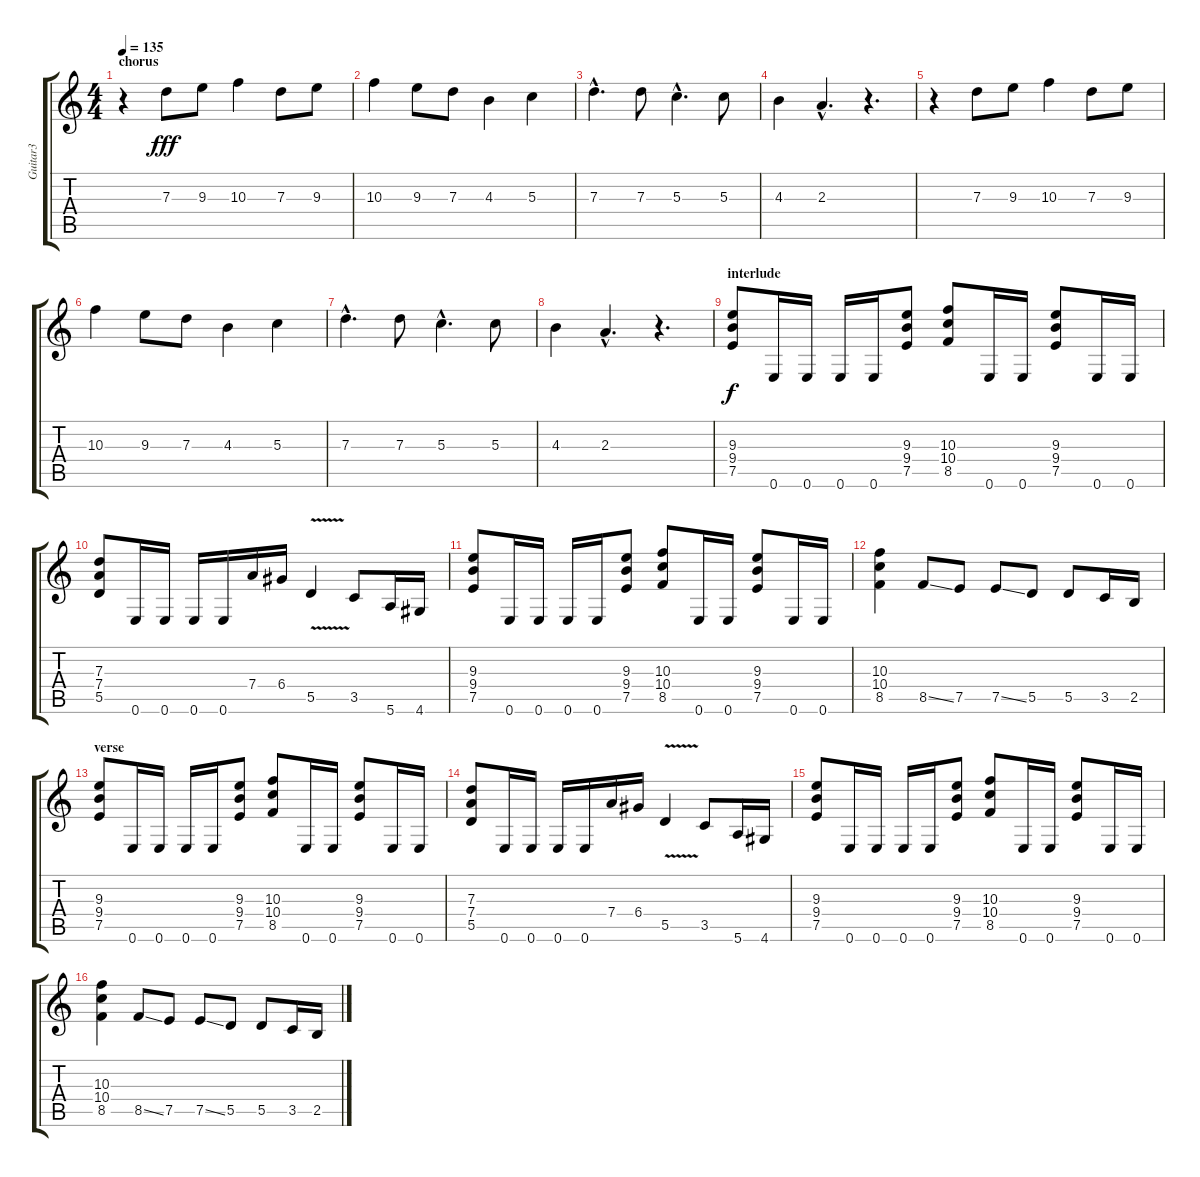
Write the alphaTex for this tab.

\track ("Guitar3" "Guitar3") {instrument distortionguitar}
\staff {score tabs}
\tuning (E4 B3 G3 D3 A2 E2) {hide}
\ts (4 4)
\section ("" "chorus")
\tempo 135
\clef g2
\ks c
r.4{dy f} 7.3.8{dy fff} 9.3.8 10.3.4 7.3.8 9.3.8 |
10.3.4 9.3.8 7.3.8 4.3.4 5.3.4 |
7.3{hac}.4{d} 7.3.8 5.3{hac}.4{d} 5.3.8 |
4.3.4 2.3{hac}.4{d} r.4{d} |
r.4 7.3.8 9.3.8 10.3.4 7.3.8 9.3.8 |
10.3.4 9.3.8 7.3.8 4.3.4 5.3.4 |
7.3{hac}.4{d} 7.3.8 5.3{hac}.4{d} 5.3.8 |
4.3.4 2.3{hac}.4{d} r.4{d} |
\section ("" "interlude")
(9.3 9.4 7.5).8{dy f} 0.6.16 0.6.16 0.6.16 0.6.16 (9.3 9.4 7.5).8 (10.3 10.4 8.5).8 0.6.16 0.6.16 (9.3 9.4 7.5).8 0.6.16 0.6.16 |
(7.3 7.4 5.5).8 0.6.16 0.6.16 0.6.16 0.6.16 7.4.16 6.4.16 5.5{v}.4 3.5.8 5.6.16 4.6.16 |
(9.3 9.4 7.5).8 0.6.16 0.6.16 0.6.16 0.6.16 (9.3 9.4 7.5).8 (10.3 10.4 8.5).8 0.6.16 0.6.16 (9.3 9.4 7.5).8 0.6.16 0.6.16 |
(10.3 10.4 8.5).4 8.5{ss}.8 7.5.8 7.5{ss}.8 5.5.8 5.5.8 3.5.16 2.5.16 |
\section ("" "verse")
(9.3 9.4 7.5).8 0.6.16 0.6.16 0.6.16 0.6.16 (9.3 9.4 7.5).8 (10.3 10.4 8.5).8 0.6.16 0.6.16 (9.3 9.4 7.5).8 0.6.16 0.6.16 |
(7.3 7.4 5.5).8 0.6.16 0.6.16 0.6.16 0.6.16 7.4.16 6.4.16 5.5{v}.4 3.5.8 5.6.16 4.6.16 |
(9.3 9.4 7.5).8 0.6.16 0.6.16 0.6.16 0.6.16 (9.3 9.4 7.5).8 (10.3 10.4 8.5).8 0.6.16 0.6.16 (9.3 9.4 7.5).8 0.6.16 0.6.16 |
(10.3 10.4 8.5).4 8.5{ss}.8 7.5.8 7.5{ss}.8 5.5.8 5.5.8 3.5.16 2.5.16
